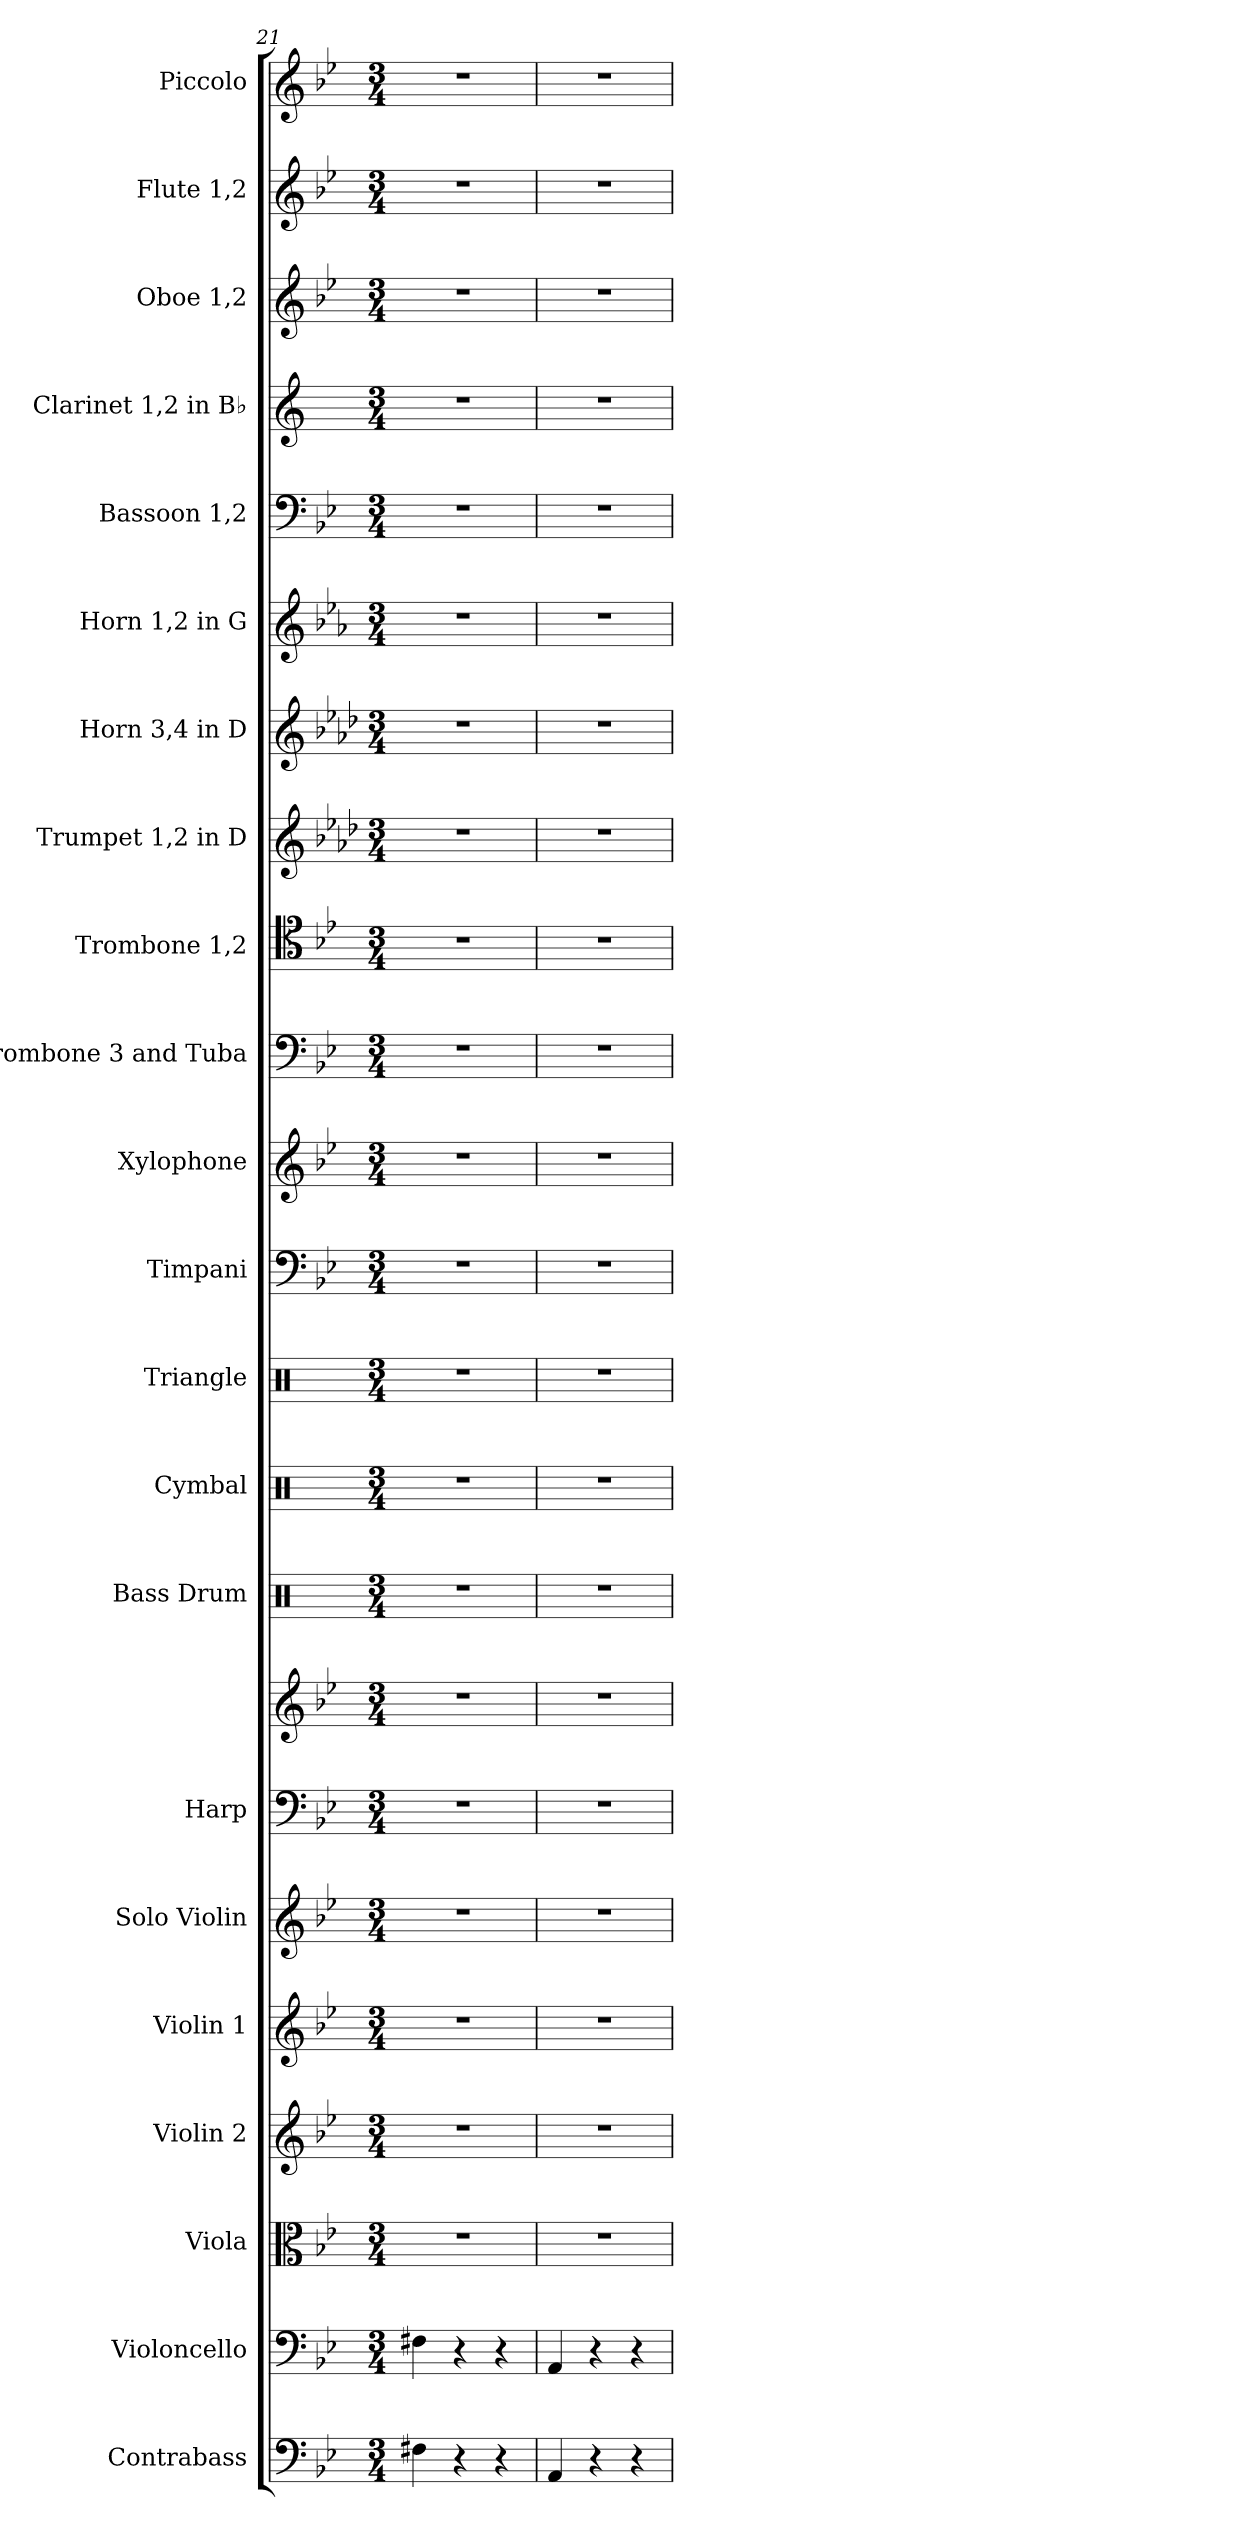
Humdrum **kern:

**kern	**kern	**kern	**kern	**kern	**kern	**kern	**kern	**kern	**kern	**kern	**kern	**kern	**kern	**kern	**kern	**kern	**kern	**kern	**kern	**kern	**kern	**kern
*part22	*part21	*part20	*part19	*part18	*part17	*part16	*part16	*part15	*part14	*part13	*part12	*part11	*part10	*part9	*part8	*part7	*part6	*part5	*part4	*part3	*part2	*part1
*staff23	*staff22	*staff21	*staff20	*staff19	*staff18	*staff17	*staff16	*staff15	*staff14	*staff13	*staff12	*staff11	*staff10	*staff9	*staff8	*staff7	*staff6	*staff5	*staff4	*staff3	*staff2	*staff1
*I"Contrabass	*I"Violoncello	*I"Viola	*I"Violin 2	*I"Violin 1	*I"Solo Violin	*I"Harp	*	*I"Bass Drum	*I"Cymbal	*I"Triangle	*I"Timpani	*I"Xylophone	*I"Trombone 3 and Tuba	*I"Trombone 1,2	*I"Trumpet 1,2 in D	*I"Horn 3,4 in D	*I"Horn 1,2 in G	*I"Bassoon 1,2	*I"Clarinet 1,2 in B♭	*I"Oboe 1,2	*I"Flute 1,2	*I"Piccolo
*I'Cb.	*I'Vc.	*I'Vla.	*I'Vln. 2	*I'Vln. 1	*I'Solo Vln.	*I'Hrp.	*	*I'B.D	*I'Cym.	*I'Trgl.	*I'Timp.	*I'Xyl.	*I'Tbn. 3 and Tba.	*I'Tbn. 1,2	*I'Tpt. 1,2 in D	*I'Hn. 3,4 in D	*I'Hn. 1,2 in G	*I'Bsn. 1,2	*I'Cl. 1,2 in B♭	*I'Ob. 1,2	*I'Fl. 1,2	*I'Picc.
*clefF4	*clefF4	*clefC3	*clefG2	*clefG2	*clefG2	*clefF4	*clefG2	*clefX	*clefX	*clefX	*clefF4	*clefG2	*clefF4	*clefC4	*clefG2	*clefG2	*clefG2	*clefF4	*clefG2	*clefG2	*clefG2	*clefG2
*ITrd7c12	*	*	*	*	*	*	*	*	*	*	*	*ITrd-7c-12	*	*	*ITrd-1c-2	*ITrd6c10	*ITrd3c5	*	*ITrd1c2	*	*	*ITrd-7c-12
*k[b-e-]	*k[b-e-]	*k[b-e-]	*k[b-e-]	*k[b-e-]	*k[b-e-]	*k[b-e-]	*k[b-e-]	*k[]	*k[]	*k[]	*k[b-e-]	*k[b-e-]	*k[b-e-]	*k[b-e-]	*k[b-e-]	*k[b-e-]	*k[b-e-]	*k[b-e-]	*k[b-e-]	*k[b-e-]	*k[b-e-]	*k[b-e-]
*M3/4	*M3/4	*M3/4	*M3/4	*M3/4	*M3/4	*M3/4	*M3/4	*M3/4	*M3/4	*M3/4	*M3/4	*M3/4	*M3/4	*M3/4	*M3/4	*M3/4	*M3/4	*M3/4	*M3/4	*M3/4	*M3/4	*M3/4
=21	=21	=21	=21	=21	=21	=21	=21	=21	=21	=21	=21	=21	=21	=21	=21	=21	=21	=21	=21	=21	=21	=21
4FF#X\	4F#X\	2.r	2.r	2.r	2.r	2.r	2.r	2.r	2.r	2.r	2.r	2.r	2.r	2.r	2.r	2.r	2.r	2.r	2.r	2.r	2.r	2.r
4r	4r	.	.	.	.	.	.	.	.	.	.	.	.	.	.	.	.	.	.	.	.	.
4r	4r	.	.	.	.	.	.	.	.	.	.	.	.	.	.	.	.	.	.	.	.	.
=22	=22	=22	=22	=22	=22	=22	=22	=22	=22	=22	=22	=22	=22	=22	=22	=22	=22	=22	=22	=22	=22	=22
4AAA/	4AA/	2.r	2.r	2.r	2.r	2.r	2.r	2.r	2.r	2.r	2.r	2.r	2.r	2.r	2.r	2.r	2.r	2.r	2.r	2.r	2.r	2.r
4r	4r	.	.	.	.	.	.	.	.	.	.	.	.	.	.	.	.	.	.	.	.	.
4r	4r	.	.	.	.	.	.	.	.	.	.	.	.	.	.	.	.	.	.	.	.	.
=	=	=	=	=	=	=	=	=	=	=	=	=	=	=	=	=	=	=	=	=	=	=
*-	*-	*-	*-	*-	*-	*-	*-	*-	*-	*-	*-	*-	*-	*-	*-	*-	*-	*-	*-	*-	*-	*-
